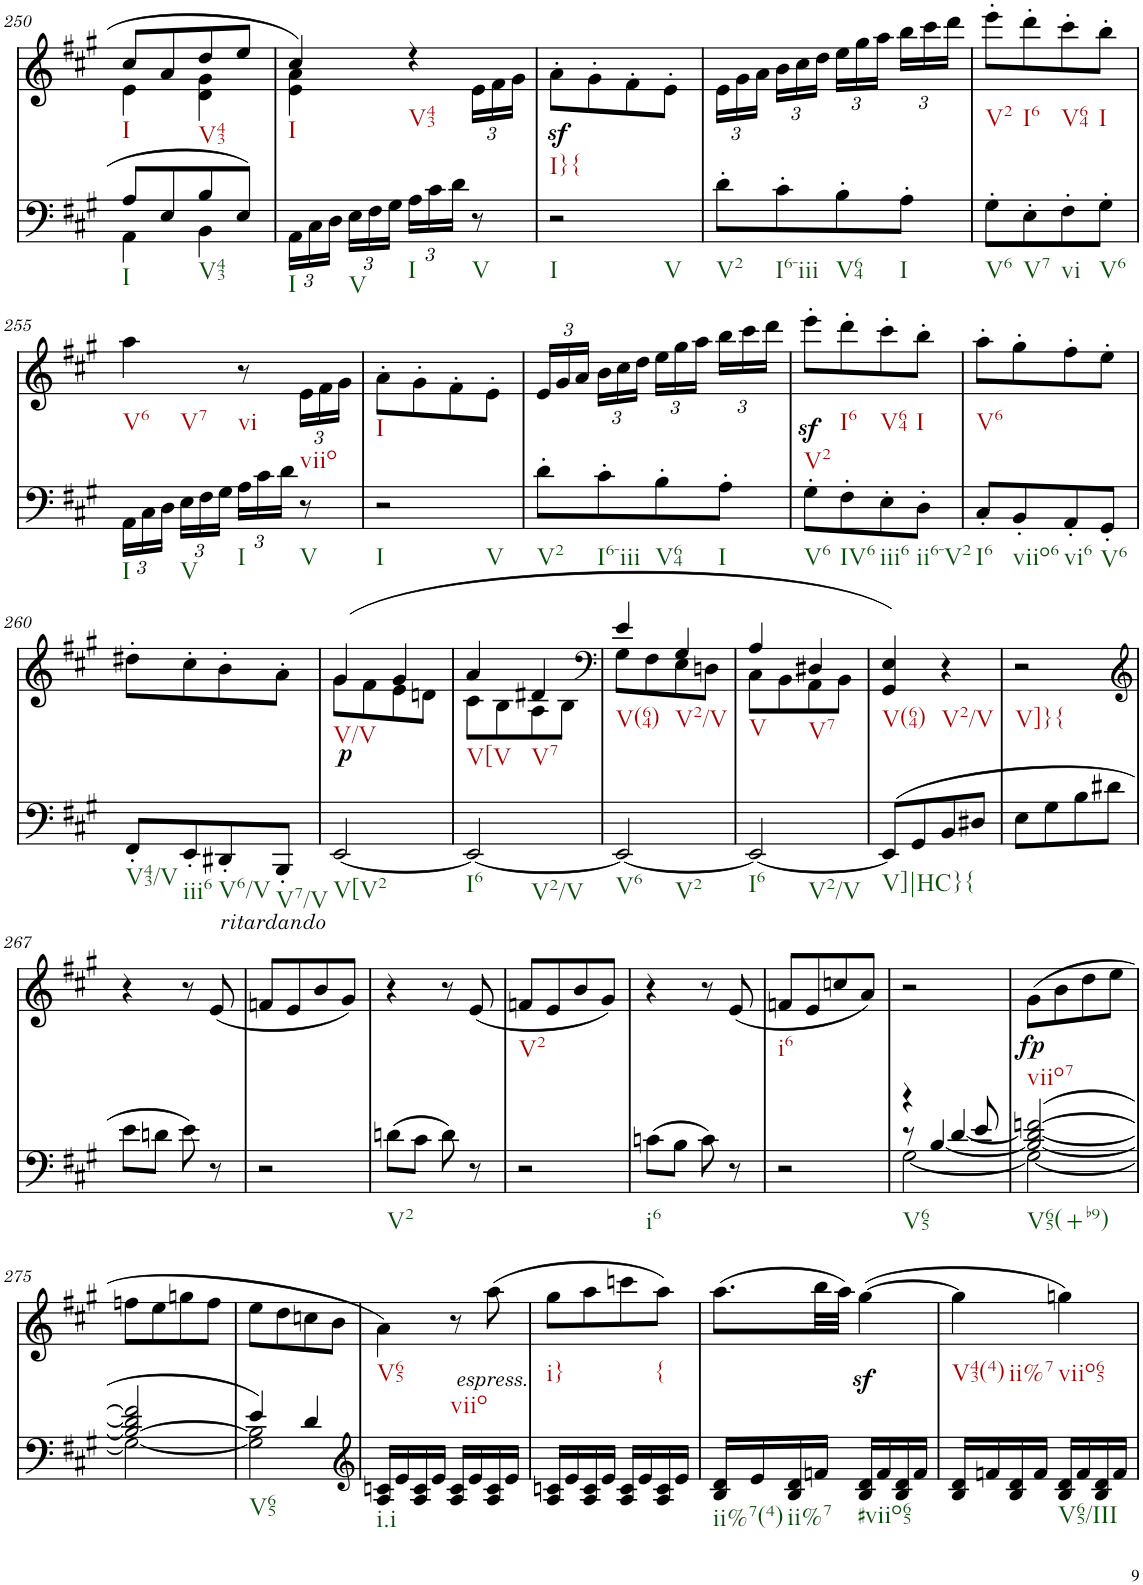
**kern	**dynam	**kern	**dynam	**harte
*part2	*part2	*part1	*part1	*part1
*staff2	*staff2	*staff1	*staff1	*
*I"piano	*	*I"piano	*	*
*I'Pno	*	*I'Pno	*	*
!!LO:PB:g=z
*clefF4	*	*clefG2	*	*
*k[f#c#g#]	*	*k[f#c#g#]	*	*
*M2/4	*	*M2/4	*	*
=250	=250	=250	=250	=250
*^	*	*^	*	*
8A/L	4AA\	.	8cc#/L	4e\	.	.
8E/	.	.	8a/	.	.	.
8B/	4BB\	.	8dd/	4d\ 4g#\	.	.
8E/J	.	.	8ee/J	.	.	.
*v	*v	*	*	*	*	*
=251	=251	=251	=251	=251	=251
*Xbrackettup	*	*	*	*	*
24AA\LL	.	4cc#/	4e\ 4a\	.	.
24C#\	.	.	.	.	.
24D\JJ	.	.	.	.	.
24E\LL	.	.	.	.	.
24F#\	.	.	.	.	.
24G#\JJ	.	.	.	.	.
24A\LL	.	4r	8ryy	.	.
24c#\	.	.	.	.	.
24d\JJ	.	.	.	.	.
*	*	*	*Xbrackettup	*	*
8r	.	.	24e\LL	.	.
.	.	.	24f#\	.	.
.	.	.	24g#\JJ	.	.
*	*	*v	*v	*	*
=252	=252	=252	=252	=252
2r	.	8az<'\L	.	.
.	.	8g#'\	.	.
.	.	8f#'\	.	.
.	.	8e'\J	.	.
=253	=253	=253	=253	=253
8d'\L	.	24e\LL	.	.
.	.	24g#\	.	.
.	.	24a\JJ	.	.
8c#'\	.	24b\LL	.	.
.	.	24cc#\	.	.
.	.	24dd\JJ	.	.
8B'\	.	24ee\LL	.	.
.	.	24gg#\	.	.
.	.	24aa\JJ	.	.
8A'\J	.	24bb\LL	.	.
.	.	24ccc#\	.	.
.	.	24ddd\JJ	.	.
=254	=254	=254	=254	=254
8G#'\L	.	8eee'\L	.	.
8E'\	.	8ddd'\	.	.
8F#'\	.	8ccc#'\	.	.
8G#'\J	.	8bb'\J	.	.
!!LO:LB:g=z
=255	=255	=255	=255	=255
24AA\LL	.	4aa\	.	.
24C#\	.	.	.	.
24D\JJ	.	.	.	.
24E\LL	.	.	.	.
24F#\	.	.	.	.
24G#\JJ	.	.	.	.
24A\LL	.	8r	.	.
24c#\	.	.	.	.
24d\JJ	.	.	.	.
8r	.	24e\LL	.	.
.	.	24f#\	.	.
.	.	24g#\JJ	.	.
=256	=256	=256	=256	=256
2r	.	8a'\L	.	.
.	.	8g#'\	.	.
.	.	8f#'\	.	.
.	.	8e'\J	.	.
=257	=257	=257	=257	=257
8d'\L	.	24e/LL	.	.
.	.	24g#/	.	.
.	.	24a/JJ	.	.
8c#'\	.	24b\LL	.	.
.	.	24cc#\	.	.
.	.	24dd\JJ	.	.
8B'\	.	24ee\LL	.	.
.	.	24gg#\	.	.
.	.	24aa\JJ	.	.
8A'\J	.	24bb\LL	.	.
.	.	24ccc#\	.	.
.	.	24ddd\JJ	.	.
=258	=258	=258	=258	=258
8G#'\L	.	8eeez<'\L	.	.
8F#'\	.	8ddd'\	.	.
8E'\	.	8ccc#'\	.	.
8D'\J	.	8bb'\J	.	.
=259	=259	=259	=259	=259
8C#'/L	.	8aa'\L	.	.
8BB'/	.	8gg#'\	.	.
8AA'/	.	8ff#'\	.	.
8GG#'/J	.	8ee'\J	.	.
!!LO:LB:g=z
=260	=260	=260	=260	=260
8FF#'/L	.	8dd#X'\L	.	.
8EE'/	.	8cc#'\	.	.
8DD#X'/	.	8b'\	.	.
8BBB'/J	.	8a'\J	.	.
=261	=261	=261	=261	=261
*	*	*^	*	*
!	!LO:DY:a	!	!	!	!
[2EE/	p	(4g#/	8g#\L	.	.
.	.	.	8f#\	.	.
.	.	4g#/	8e\	.	.
.	.	.	8dn\J	.	.
=262	=262	=262	=262	=262	=262
2EE/_	.	4a/	8c#\L	.	.
.	.	.	8B\	.	.
.	.	4d#X/	8A\	.	.
.	.	.	8B\J	.	.
=263	=263	=263	=263	=263	=263
*	*	*clefF4	*	*	*
2EE/_	.	4e/	8G#\L	.	.
.	.	.	8F#\	.	.
.	.	4G#/	8E\	.	.
.	.	.	8Dn\J	.	.
=264	=264	=264	=264	=264	=264
2EE/_	.	4A/	8C#\L	.	.
.	.	.	8BB\	.	.
.	.	4D#X/	8AA\	.	.
.	.	.	8BB\J	.	.
*	*	*v	*v	*	*
=265	=265	=265	=265	=265
(8EE/L]	.	4GG#/ 4E/)	.	.
8GG#/	.	.	.	.
8BB/	.	4r	.	.
8D#X/J	.	.	.	.
=266	=266	=266	=266	=266
8E\L	.	2r	.	.
8G#\	.	.	.	.
8B\	.	.	.	.
8d#X\J	.	.	.	.
!!LO:LB:g=z
=267	=267	=267	=267	=267
*	*	*clefG2	*	*
8e\L	.	4r	.	.
8dn\J	.	.	.	.
8e\)	.	8r	.	.
8r	.	(8e/	.	.
=268	=268	=268	=268	=268
!	!	!	!LO:DY:a	!
2r	.	8fn/L	other-dynamics	.
.	.	8e/	.	.
.	.	8b/	.	.
.	.	8g#/J)	.	.
=269	=269	=269	=269	=269
(8dn\L	.	4r	.	.
8c#\J	.	.	.	.
8d\)	.	8r	.	.
8r	.	(8e/	.	.
=270	=270	=270	=270	=270
2r	.	8fn/L	.	.
.	.	8e/	.	.
.	.	8b/	.	.
.	.	8g#/J)	.	.
=271	=271	=271	=271	=271
(8cn\L	.	4r	.	.
8B\J	.	.	.	.
8c\)	.	8r	.	.
8r	.	(8e/	.	.
=272	=272	=272	=272	=272
2r	.	8fn/L	.	.
.	.	8e/	.	.
.	.	8ccn/	.	.
.	.	8a/J)	.	.
=273	=273	=273	=273	=273
*^	*	*	*	*
*	*^	*	*	*	*
4r	8r	[2G#\	.	2r	.	.
.	[<4B/	.	.	.	.	.
[<4d/	.	.	.	.	.	.
.	8e/	.	.	.	.	.
*	*v	*v	*	*	*	*
=274	=274	=274	=274	=274	=274
!	!	!	!	!LO:DY:b	!
(2B/_ 2d/_ [>2fn/	2G#\_	.	(8g#\L	fp	.
.	.	.	8b\	.	.
.	.	.	8dd\	.	.
.	.	.	8ee\J	.	.
!!LO:LB:g=z
=275	=275	=275	=275	=275	=275
2B/_ 2d/] 2f/]	2G#\_	.	8ffn\L	.	.
.	.	.	8ee\	.	.
.	.	.	8ggn\	.	.
.	.	.	8ff\J	.	.
=276	=276	=276	=276	=276	=276
4e/)	2G#\] 2B\]	.	8ee\L	.	.
.	.	.	8dd\	.	.
4d/	.	.	8ccn\	.	.
.	.	.	8b\J	.	.
*v	*v	*	*	*	*
=277	=277	=277	=277	=277
*clefG2	*	*	*	*
16A/ 16cn/LL	.	4a\)	.	.
16e/	.	.	.	.
16A/ 16c/	.	.	.	.
16e/JJ	.	.	.	.
16A/ 16c/LL	.	8r	.	.
16e/	.	.	.	.
!	!	!	!LO:DY:b	!
16A/ 16c/	.	(8aa\	other-dynamics	.
16e/JJ	.	.	.	.
=278	=278	=278	=278	=278
16A/ 16cn/LL	.	8gg#\L	.	.
16e/	.	.	.	.
16A/ 16c/	.	8aa\	.	.
16e/JJ	.	.	.	.
16A/ 16c/LL	.	8cccn\	.	.
16e/	.	.	.	.
!	!	!	!	!LO:H:kt={
16A/ 16c/	.	8aa\J)	.	N
16e/JJ	.	.	.	.
=279	=279	=279	=279	=279
16B/ 16d/LL	.	(8.aa\L	.	.
16e/	.	.	.	.
16B/ 16d/	.	.	.	.
16fn/JJ	.	32bb\LL	.	.
.	.	32aa\JJJ)	.	.
16B/ 16d/LL	.	([4gg#z<\	.	.
16f/	.	.	.	.
16B/ 16d/	.	.	.	.
16f/JJ	.	.	.	.
=280	=280	=280	=280	=280
16B/ 16d/LL	.	4gg#\]	.	.
16fn/	.	.	.	.
16B/ 16d/	.	.	.	.
16f/JJ	.	.	.	.
16B/ 16d/LL	.	4ggn\)	.	.
16f/	.	.	.	.
16B/ 16d/	.	.	.	.
16f/JJ	.	.	.	.
=	=	=	=	=
*-	*-	*-	*-	*-
